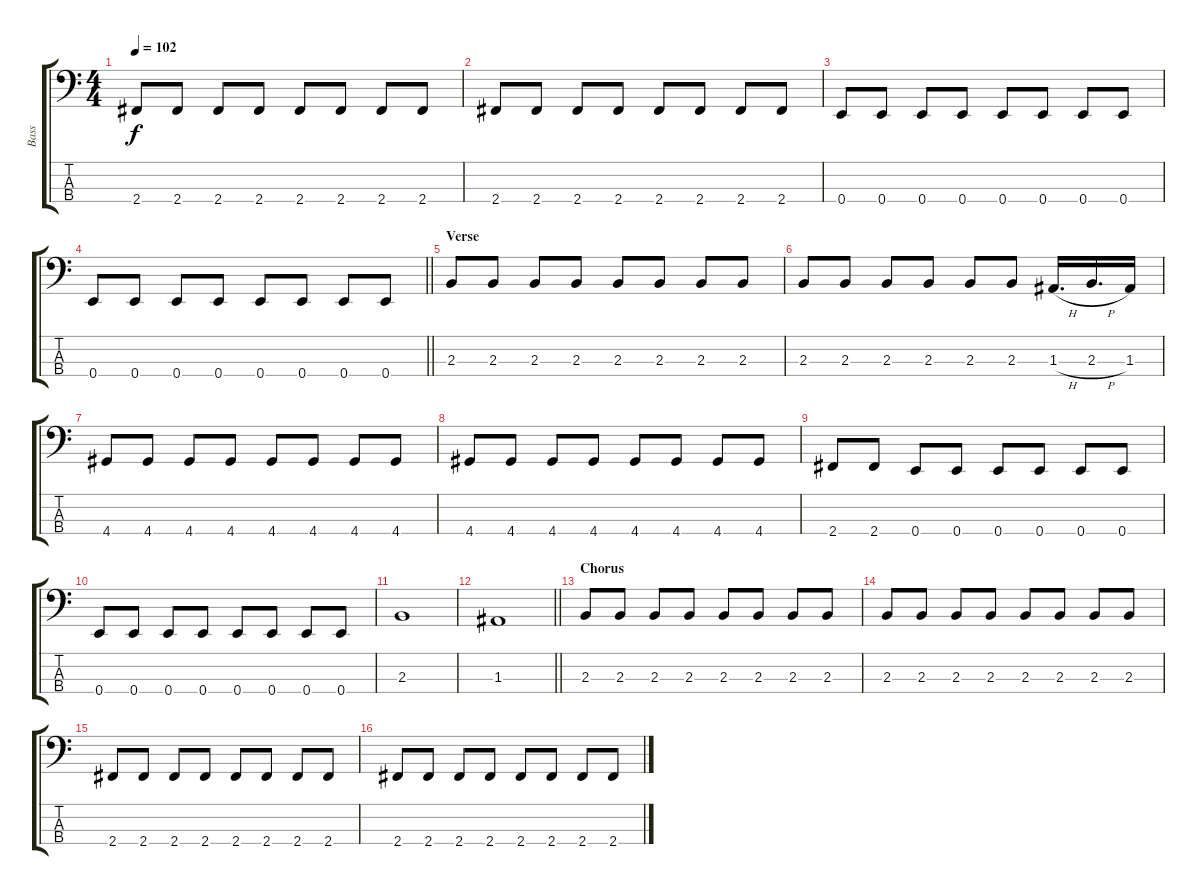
\track ("Bass" "Bass") {instrument electricbasspick}
\staff {score tabs}
\tuning (G2 D2 A1 E1) {hide}
\ts (4 4)
\tempo 102
\clef f4
\ks c
2.4.8{dy f} 2.4.8 2.4.8 2.4.8 2.4.8 2.4.8 2.4.8 2.4.8 |
2.4.8 2.4.8 2.4.8 2.4.8 2.4.8 2.4.8 2.4.8 2.4.8 |
0.4.8 0.4.8 0.4.8 0.4.8 0.4.8 0.4.8 0.4.8 0.4.8 |
\barLineRight lightlight
0.4.8 0.4.8 0.4.8 0.4.8 0.4.8 0.4.8 0.4.8 0.4.8 |
\section ("" "Verse")
2.3.8 2.3.8 2.3.8 2.3.8 2.3.8 2.3.8 2.3.8 2.3.8 |
2.3.8 2.3.8 2.3.8 2.3.8 2.3.8 2.3.8 1.3{h}.16{d} 2.3{h}.16{d} 1.3.16 |
4.4.8 4.4.8 4.4.8 4.4.8 4.4.8 4.4.8 4.4.8 4.4.8 |
4.4.8 4.4.8 4.4.8 4.4.8 4.4.8 4.4.8 4.4.8 4.4.8 |
2.4.8 2.4.8 0.4.8 0.4.8 0.4.8 0.4.8 0.4.8 0.4.8 |
0.4.8 0.4.8 0.4.8 0.4.8 0.4.8 0.4.8 0.4.8 0.4.8 |
2.3.1 |
\barLineRight lightlight
1.3.1 |
\section ("" "Chorus")
2.3.8 2.3.8 2.3.8 2.3.8 2.3.8 2.3.8 2.3.8 2.3.8 |
2.3.8 2.3.8 2.3.8 2.3.8 2.3.8 2.3.8 2.3.8 2.3.8 |
2.4.8 2.4.8 2.4.8 2.4.8 2.4.8 2.4.8 2.4.8 2.4.8 |
2.4.8 2.4.8 2.4.8 2.4.8 2.4.8 2.4.8 2.4.8 2.4.8
